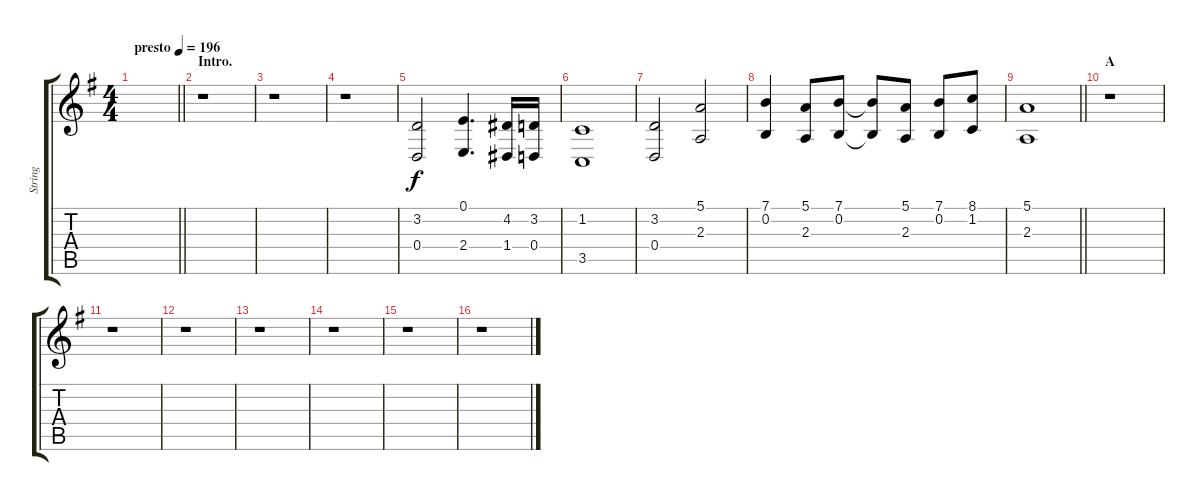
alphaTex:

\track ("String" "String") {instrument stringensemble1}
\staff {score tabs}
\tuning (E4 B3 G3 D3 A2 E2) {hide}
\ts (4 4)
\tempo (196 "presto")
\clef g2
\barLineRight lightlight
\ks g
|
\section ("" "Intro.")
r.1 |
r.1 |
r.1 |
(3.2 0.4).2 (0.1 2.4).4{d} (4.2 1.4).16 (3.2 0.4).16 |
(1.2 3.5).1 |
(3.2 0.4).2 (5.1 2.3).2 |
(7.1 0.2).4 (5.1 2.3).8 (7.1 0.2).8 (7.1{t} 0.2{t}).8 (5.1 2.3).8 (7.1 0.2).8 (8.1 1.2).8 |
\barLineRight lightlight
(5.1 2.3).1 |
\section ("" "A")
r.1 |
r.1 |
r.1 |
r.1 |
r.1 |
r.1 |
r.1
